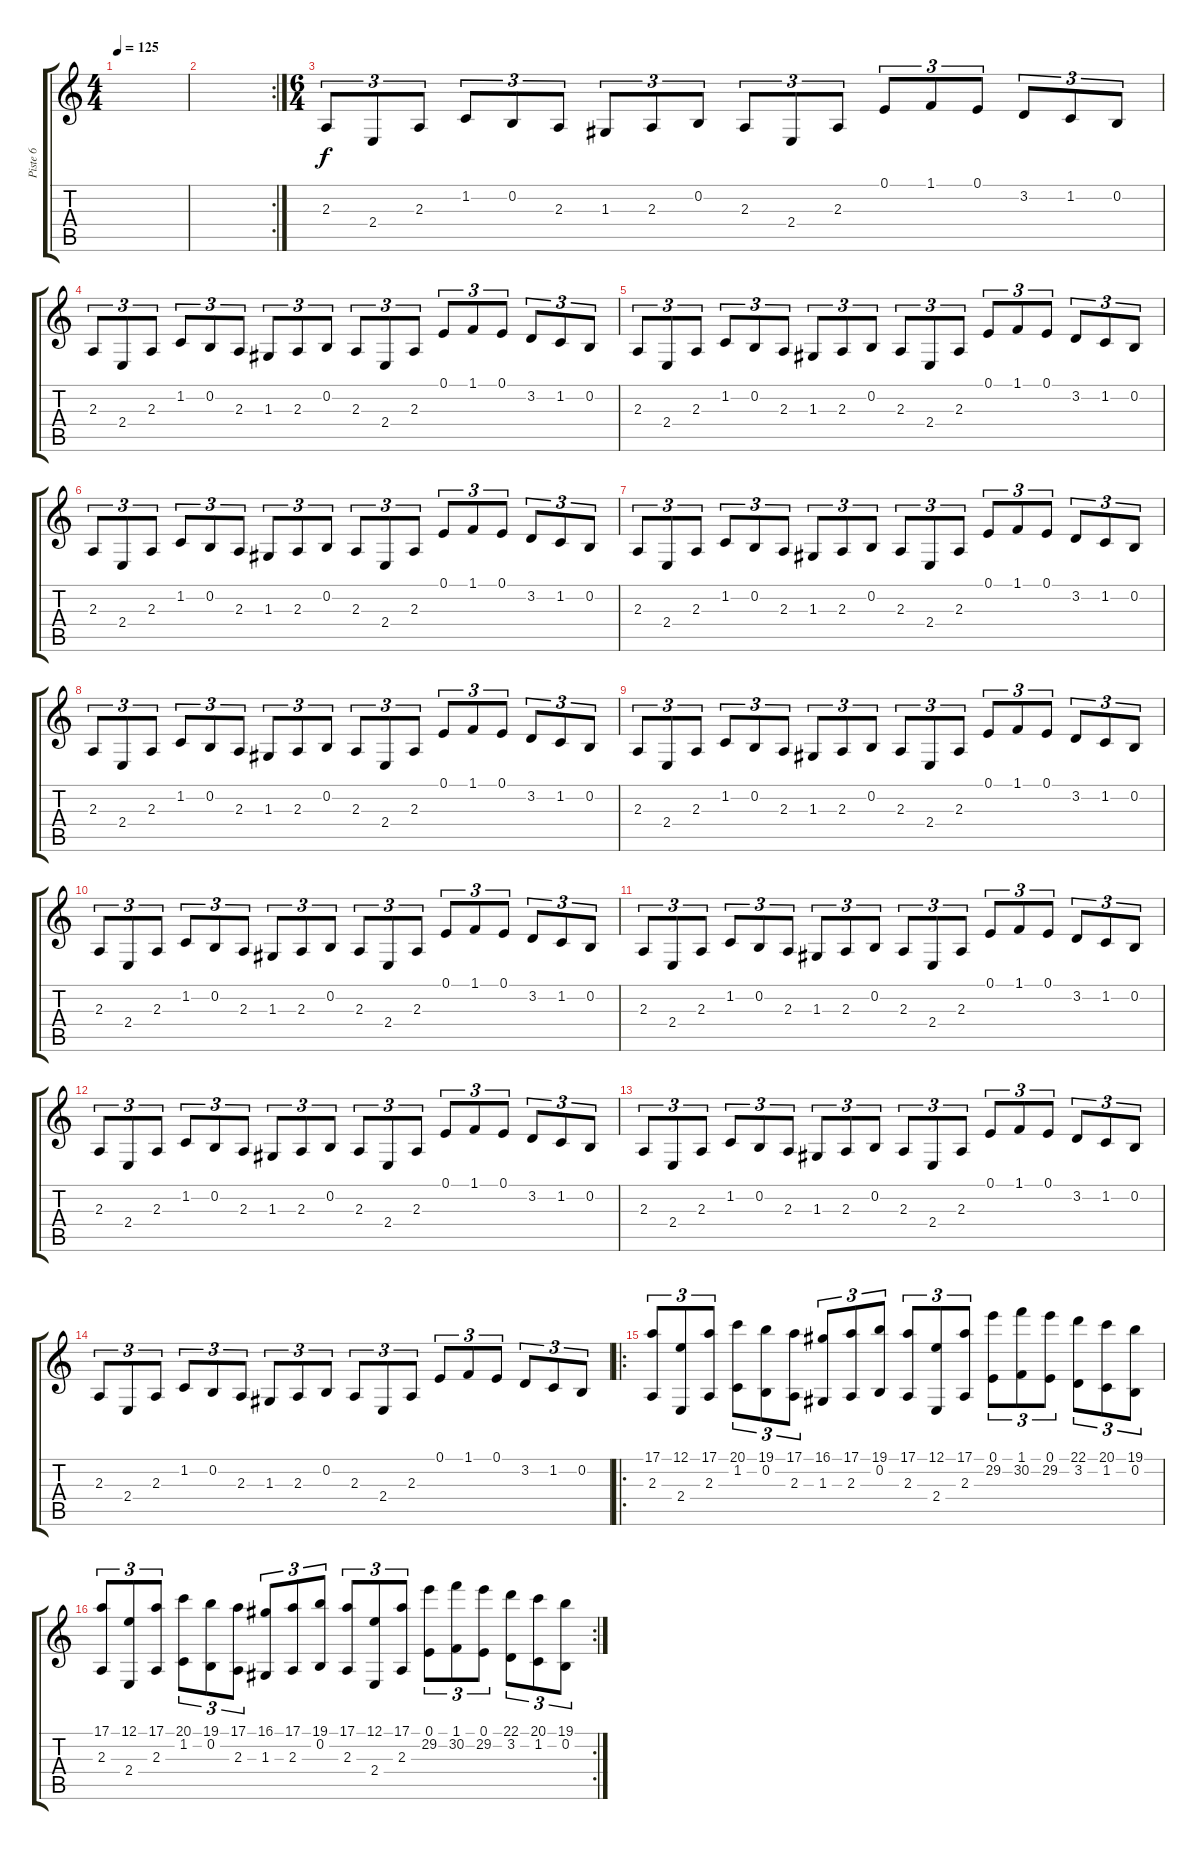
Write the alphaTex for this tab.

\track ("Piste 6" "Piste 6") {instrument lead2sawtooth}
\staff {score tabs}
\tuning (E4 B3 G3 D3 A2 E2) {hide}
\ts (4 4)
\tempo 125
\clef g2
\ks c
|
\rc 2
|
\ts (6 4)
2.3.8{tu (3 2)} 2.4.8{tu (3 2)} 2.3.8{tu (3 2)} 1.2.8{tu (3 2)} 0.2.8{tu (3 2)} 2.3.8{tu (3 2)} 1.3.8{tu (3 2)} 2.3.8{tu (3 2)} 0.2.8{tu (3 2)} 2.3.8{tu (3 2)} 2.4.8{tu (3 2)} 2.3.8{tu (3 2)} 0.1.8{tu (3 2)} 1.1.8{tu (3 2)} 0.1.8{tu (3 2)} 3.2.8{tu (3 2)} 1.2.8{tu (3 2)} 0.2.8{tu (3 2)} |
2.3.8{tu (3 2)} 2.4.8{tu (3 2)} 2.3.8{tu (3 2)} 1.2.8{tu (3 2)} 0.2.8{tu (3 2)} 2.3.8{tu (3 2)} 1.3.8{tu (3 2)} 2.3.8{tu (3 2)} 0.2.8{tu (3 2)} 2.3.8{tu (3 2)} 2.4.8{tu (3 2)} 2.3.8{tu (3 2)} 0.1.8{tu (3 2)} 1.1.8{tu (3 2)} 0.1.8{tu (3 2)} 3.2.8{tu (3 2)} 1.2.8{tu (3 2)} 0.2.8{tu (3 2)} |
2.3.8{tu (3 2)} 2.4.8{tu (3 2)} 2.3.8{tu (3 2)} 1.2.8{tu (3 2)} 0.2.8{tu (3 2)} 2.3.8{tu (3 2)} 1.3.8{tu (3 2)} 2.3.8{tu (3 2)} 0.2.8{tu (3 2)} 2.3.8{tu (3 2)} 2.4.8{tu (3 2)} 2.3.8{tu (3 2)} 0.1.8{tu (3 2)} 1.1.8{tu (3 2)} 0.1.8{tu (3 2)} 3.2.8{tu (3 2)} 1.2.8{tu (3 2)} 0.2.8{tu (3 2)} |
2.3.8{tu (3 2)} 2.4.8{tu (3 2)} 2.3.8{tu (3 2)} 1.2.8{tu (3 2)} 0.2.8{tu (3 2)} 2.3.8{tu (3 2)} 1.3.8{tu (3 2)} 2.3.8{tu (3 2)} 0.2.8{tu (3 2)} 2.3.8{tu (3 2)} 2.4.8{tu (3 2)} 2.3.8{tu (3 2)} 0.1.8{tu (3 2)} 1.1.8{tu (3 2)} 0.1.8{tu (3 2)} 3.2.8{tu (3 2)} 1.2.8{tu (3 2)} 0.2.8{tu (3 2)} |
2.3.8{tu (3 2)} 2.4.8{tu (3 2)} 2.3.8{tu (3 2)} 1.2.8{tu (3 2)} 0.2.8{tu (3 2)} 2.3.8{tu (3 2)} 1.3.8{tu (3 2)} 2.3.8{tu (3 2)} 0.2.8{tu (3 2)} 2.3.8{tu (3 2)} 2.4.8{tu (3 2)} 2.3.8{tu (3 2)} 0.1.8{tu (3 2)} 1.1.8{tu (3 2)} 0.1.8{tu (3 2)} 3.2.8{tu (3 2)} 1.2.8{tu (3 2)} 0.2.8{tu (3 2)} |
2.3.8{tu (3 2)} 2.4.8{tu (3 2)} 2.3.8{tu (3 2)} 1.2.8{tu (3 2)} 0.2.8{tu (3 2)} 2.3.8{tu (3 2)} 1.3.8{tu (3 2)} 2.3.8{tu (3 2)} 0.2.8{tu (3 2)} 2.3.8{tu (3 2)} 2.4.8{tu (3 2)} 2.3.8{tu (3 2)} 0.1.8{tu (3 2)} 1.1.8{tu (3 2)} 0.1.8{tu (3 2)} 3.2.8{tu (3 2)} 1.2.8{tu (3 2)} 0.2.8{tu (3 2)} |
2.3.8{tu (3 2)} 2.4.8{tu (3 2)} 2.3.8{tu (3 2)} 1.2.8{tu (3 2)} 0.2.8{tu (3 2)} 2.3.8{tu (3 2)} 1.3.8{tu (3 2)} 2.3.8{tu (3 2)} 0.2.8{tu (3 2)} 2.3.8{tu (3 2)} 2.4.8{tu (3 2)} 2.3.8{tu (3 2)} 0.1.8{tu (3 2)} 1.1.8{tu (3 2)} 0.1.8{tu (3 2)} 3.2.8{tu (3 2)} 1.2.8{tu (3 2)} 0.2.8{tu (3 2)} |
2.3.8{tu (3 2)} 2.4.8{tu (3 2)} 2.3.8{tu (3 2)} 1.2.8{tu (3 2)} 0.2.8{tu (3 2)} 2.3.8{tu (3 2)} 1.3.8{tu (3 2)} 2.3.8{tu (3 2)} 0.2.8{tu (3 2)} 2.3.8{tu (3 2)} 2.4.8{tu (3 2)} 2.3.8{tu (3 2)} 0.1.8{tu (3 2)} 1.1.8{tu (3 2)} 0.1.8{tu (3 2)} 3.2.8{tu (3 2)} 1.2.8{tu (3 2)} 0.2.8{tu (3 2)} |
2.3.8{tu (3 2)} 2.4.8{tu (3 2)} 2.3.8{tu (3 2)} 1.2.8{tu (3 2)} 0.2.8{tu (3 2)} 2.3.8{tu (3 2)} 1.3.8{tu (3 2)} 2.3.8{tu (3 2)} 0.2.8{tu (3 2)} 2.3.8{tu (3 2)} 2.4.8{tu (3 2)} 2.3.8{tu (3 2)} 0.1.8{tu (3 2)} 1.1.8{tu (3 2)} 0.1.8{tu (3 2)} 3.2.8{tu (3 2)} 1.2.8{tu (3 2)} 0.2.8{tu (3 2)} |
2.3.8{tu (3 2)} 2.4.8{tu (3 2)} 2.3.8{tu (3 2)} 1.2.8{tu (3 2)} 0.2.8{tu (3 2)} 2.3.8{tu (3 2)} 1.3.8{tu (3 2)} 2.3.8{tu (3 2)} 0.2.8{tu (3 2)} 2.3.8{tu (3 2)} 2.4.8{tu (3 2)} 2.3.8{tu (3 2)} 0.1.8{tu (3 2)} 1.1.8{tu (3 2)} 0.1.8{tu (3 2)} 3.2.8{tu (3 2)} 1.2.8{tu (3 2)} 0.2.8{tu (3 2)} |
2.3.8{tu (3 2)} 2.4.8{tu (3 2)} 2.3.8{tu (3 2)} 1.2.8{tu (3 2)} 0.2.8{tu (3 2)} 2.3.8{tu (3 2)} 1.3.8{tu (3 2)} 2.3.8{tu (3 2)} 0.2.8{tu (3 2)} 2.3.8{tu (3 2)} 2.4.8{tu (3 2)} 2.3.8{tu (3 2)} 0.1.8{tu (3 2)} 1.1.8{tu (3 2)} 0.1.8{tu (3 2)} 3.2.8{tu (3 2)} 1.2.8{tu (3 2)} 0.2.8{tu (3 2)} |
2.3.8{tu (3 2)} 2.4.8{tu (3 2)} 2.3.8{tu (3 2)} 1.2.8{tu (3 2)} 0.2.8{tu (3 2)} 2.3.8{tu (3 2)} 1.3.8{tu (3 2)} 2.3.8{tu (3 2)} 0.2.8{tu (3 2)} 2.3.8{tu (3 2)} 2.4.8{tu (3 2)} 2.3.8{tu (3 2)} 0.1.8{tu (3 2)} 1.1.8{tu (3 2)} 0.1.8{tu (3 2)} 3.2.8{tu (3 2)} 1.2.8{tu (3 2)} 0.2.8{tu (3 2)} |
\ro
(17.1 2.3).8{tu (3 2)} (12.1 2.4).8{tu (3 2)} (17.1 2.3).8{tu (3 2)} (20.1 1.2).8{tu (3 2)} (19.1 0.2).8{tu (3 2)} (17.1 2.3).8{tu (3 2)} (16.1 1.3).8{tu (3 2)} (17.1 2.3).8{tu (3 2)} (19.1 0.2).8{tu (3 2)} (17.1 2.3).8{tu (3 2)} (12.1 2.4).8{tu (3 2)} (17.1 2.3).8{tu (3 2)} (0.1 29.2).8{tu (3 2)} (1.1 30.2).8{tu (3 2)} (0.1 29.2).8{tu (3 2)} (22.1 3.2).8{tu (3 2)} (20.1 1.2).8{tu (3 2)} (19.1 0.2).8{tu (3 2)} |
\rc 2
(17.1 2.3).8{tu (3 2)} (12.1 2.4).8{tu (3 2)} (17.1 2.3).8{tu (3 2)} (20.1 1.2).8{tu (3 2)} (19.1 0.2).8{tu (3 2)} (17.1 2.3).8{tu (3 2)} (16.1 1.3).8{tu (3 2)} (17.1 2.3).8{tu (3 2)} (19.1 0.2).8{tu (3 2)} (17.1 2.3).8{tu (3 2)} (12.1 2.4).8{tu (3 2)} (17.1 2.3).8{tu (3 2)} (0.1 29.2).8{tu (3 2)} (1.1 30.2).8{tu (3 2)} (0.1 29.2).8{tu (3 2)} (22.1 3.2).8{tu (3 2)} (20.1 1.2).8{tu (3 2)} (19.1 0.2).8{tu (3 2)}
